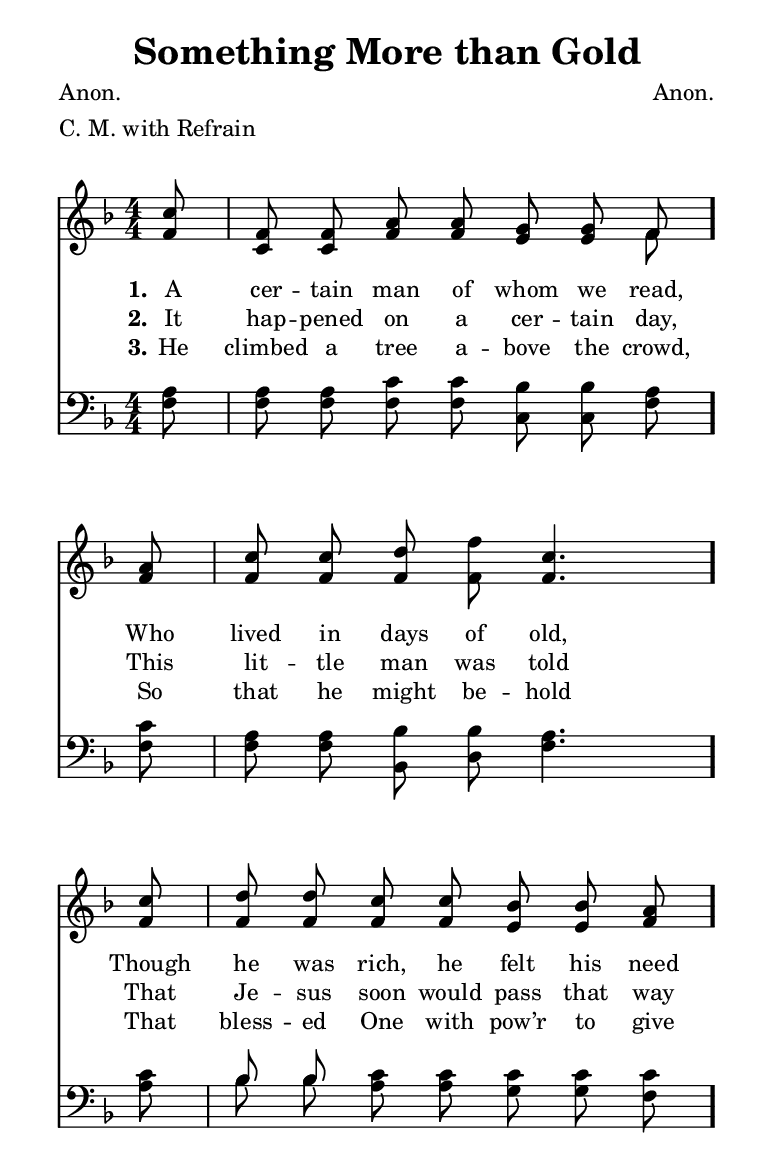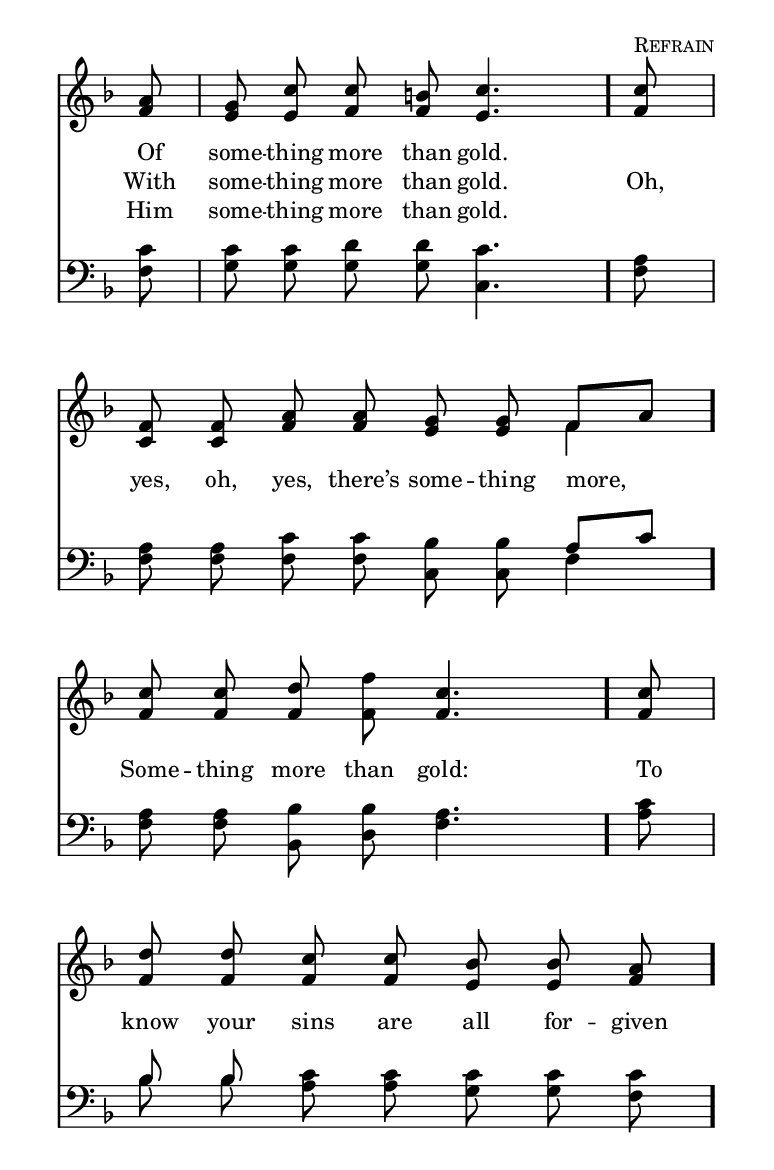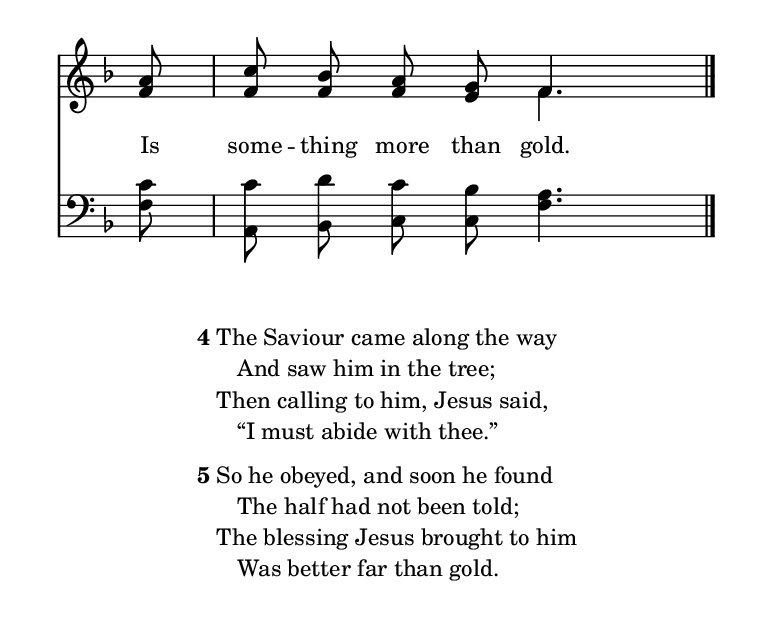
\include "common/global.ily"
\paper {
  \include "common/paper.ily"
}

\header{
  %children
  hymnnumber = "357"
  title = "Something More than Gold"
  tunename = ""
  meter = "C. M. with Refrain" % original has "With"
  poet = "Anon."
  composer = "Anon."
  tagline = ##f
}

global = {
  \include "common/overrides.ily"
  \override Staff.TimeSignature.style = #'numbered
  \time 4/4
  \override Score.MetronomeMark.transparent = ##t % hide all fermata changes too
  \tempo 8=130
  \key f \major
  \partial 8
  \autoBeamOff
}

notesSoprano = {
\global
\relative c'' {

  c8 | f, f a a g g f
  a8 | c c d f c4. \break % \break verified in letter as well as eogsized
  c8 | d d c c bes bes a8 % original has tie, but only one verse is sung that way
  a8 | g8 c c b c4. \eogbreak

  c8^\markup { \small \caps "Refrain" } | f, f a a g g f[ a8] |
  c c d f c4.
  c8 | d d c c bes bes a8
  a8 | c bes a g f4.

  \bar "|."

}
}

notesAlto = {
\global
\relative e' {

  f8 | c c f f e e f
  f8 | f f f f f4.
  f8 | f f f f e e f8
  f8 | e8 e f f e4.

  f8 | c c f f e e f4
  f8 f f f f4.
  f8 | f f f f e e f8
  f8 f f f e f4.

}
}

notesTenor = {
\global
\relative a {

  a8 | a a c c bes bes a
  c8 | a a bes bes a4.
  c8 | bes bes c c c c c8
  c8 | c8 c d d c4.

  a8 | a a c c bes bes a[ c]
  a8 a bes bes a4.
  c8 | bes bes c c c c c8
  c8 | c8 d c bes a4.

}
}

notesBass = {
\global
\relative f {

  f8 | f f f f c c f
  f8 | f f bes, d f4.
  a8 | bes bes a a g g f
  f8 | g8 g g g c,4.


  f8 | f f f f c c f4
  f8 f bes, d f4.
  a8 | bes bes a a g g f
  f8 | a, bes c c f4.

}
}

Refrain = \lyricmode {

Oh, yes, oh, yes, there’s some -- thing more, \bar "."
Some -- thing more than gold: \bar "."
To know your sins are all for -- given \bar "."
Is some -- thing more than gold. \bar "."

}

wordsA = \lyricmode {
\set stanza = "1."

A cer -- tain man of whom we read, \bar "."
Who lived in days of old, \bar "."
Though he was rich, he felt his need \bar "."
Of some -- thing more than gold. \bar "."

}

wordsB = \lyricmode {
\set stanza = "2."

It hap -- pened on a cer -- tain day,
This lit -- tle man was told
That Je -- sus soon would pass that way
With some -- thing more than gold.

\Refrain

}

wordsC = \lyricmode {
\set stanza = "3."

He climbed a tree a -- bove the crowd,
So that he might be -- hold
That bless -- ed One with pow’r to give
Him some -- thing more than gold.

}

wordsD = \markuplist {

\line { The Saviour came along the way }
\line { { \hspace #2 } And saw him in the tree; }
\line { Then calling to him, Jesus said, }
\line { { \hspace #2 } “I must abide with thee.” }

}

wordsE = \markuplist {

\line { So he obeyed, and soon he found }
\line { { \hspace #2 } The half had not been told; }
\line { The blessing Jesus brought to him }
\line { { \hspace #2 } Was better far than gold. }

}

\score {
  \context ChoirStaff <<
    \context Staff = upper <<
      \set Staff.autoBeaming = ##f
      \set ChoirStaff.systemStartDelimiter = #'SystemStartBar
      \set ChoirStaff.printPartCombineTexts = ##f
      \partcombine #'(2 . 9) \notesSoprano \notesAlto
      \context NullVoice = sopranos { \voiceOne << \notesSoprano >> }
      \context Lyrics = one   \lyricsto sopranos \wordsA
      \context Lyrics = two   \lyricsto sopranos \wordsB
      \context Lyrics = three \lyricsto sopranos \wordsC
    >>
    \context Staff = men <<
      \set Staff.autoBeaming = ##f
      \clef bass
      \set ChoirStaff.printPartCombineTexts = ##f
      \partcombine #'(2 . 9) \notesTenor \notesBass
    >>
  >>
  \layout {
    \include "common/layout.ily"
  }
  \midi{
    \include "common/midi.ily"
  }
}

\markup { \fill-line { \column {
  \line{ \bold 4 \column { \wordsD } } \combine \null \vspace #0.4
  \line{ \bold 5 \column { \wordsE } }
  \vspace #3
} } }

\version "2.19.49"  % necessary for upgrading to future LilyPond versions.

% vi:set et ts=2 sw=2 ai nocindent syntax=lilypond:
